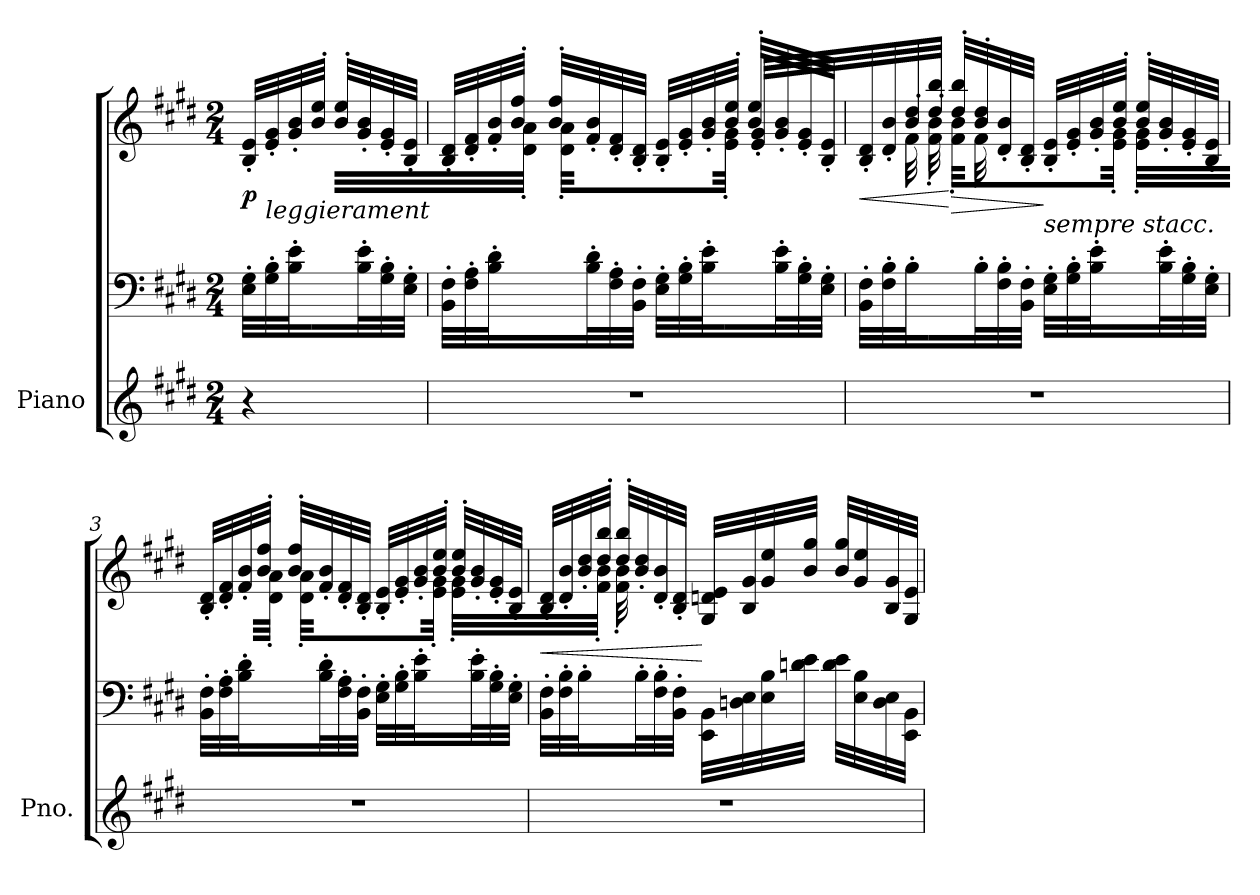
**kern	**kern	**kern	**dynam
*part1	*part1	*part1	*part1
*staff3	*staff2	*staff1	*staff1/2/3
*I"Piano	*	*	*
*I'Pno.	*	*	*
*clefG2	*clefF4	*clefG2	*
*k[f#c#g#d#]	*k[f#c#g#d#]	*k[f#c#g#d#]	*
*M2/4	*M2/4	*M2/4	*
*MM60	*MM60	*MM60	*
=	=	=	=
*	*	*^	*
!	!	!	!	!LO:DY:b
4r	32E\' 32G#\'LLL	32B/' 32e/'LLL	16.ryy	p
!	!	!LO:TX:b:i:t=leggierament	!	!
.	32G#\' 32B\'	32e/' 32g#/'	.	.
.	32B\' 32e\'	32g#/' 32b/'	.	.
.	16ryy	32b/' 32ee/'JJJ	32e\' 32g#\'JJJ	.
.	.	32b/' 32ee/'LLL	32e\' 32g#\'LLL	.
.	32B\' 32e\'	32g#/' 32b/'	16.ryy	.
.	32G#\' 32B\'	32e/' 32g#/'	.	.
.	32E\' 32G#\'JJJ	32B/' 32e/'JJJ	.	.
=1	=1	=1	=1	=1
2r	32BB\' 32F#\'LLL	32B/' 32d#/'LLL	16.ryy	.
.	32F#\' 32A\'	32d#/' 32f#/'	.	.
.	32B\' 32d#\'	32f#/' 32b/'	.	.
.	16ryy	32b/' 32ff#/'JJJ	32d#\' 32a\'JJJ	.
.	.	32b/' 32ff#/'LLL	32d#\' 32a\'LLL	.
.	32B\' 32d#\'	32f#/' 32b/'	8.ryy	.
.	32F#\' 32A\'	32d#/' 32f#/'	.	.
.	32BB\' 32F#\'JJJ	32B/' 32d#/'JJJ	.	.
.	32E\' 32G#\'LLL	32B/' 32e/'LLL	.	.
.	32G#\' 32B\'	32e/' 32g#/'	.	.
.	32B\' 32e\'	32g#/' 32b/'	.	.
.	16ryy	32b/' 32ee/'JJJ	32e\' 32g#\'JJJ	.
.	.	32b/' 32ee/'LLL	32e\' 32g#\'LLL	.
.	32B\' 32e\'	32g#/' 32b/'	16.ryy	.
.	32G#\' 32B\'	32e/' 32g#/'	.	.
.	32E\' 32G#\'JJJ	32B/' 32e/'JJJ	.	.
*	*	*v	*v	*
=2	=2	=2	=2
*	*^	*	*
!	!	!	!	!LO:HP:b
*	*	*	*^	*
*	*	*	*	*^	*
2r	32BB\' 32F#\'LLL	16ryy	32B/' 32d#/'LLL	16.ryy	16ryy	<
.	32F#\' 32B\'	.	32d#/' 32b/'	.	.	.
.	32B'\	32ryy	32b/' 32dd#/'	.	32f#\	.
.	16ryy	16ryy	32dd#/' 32bb/'JJJ	32f#\' 32b\'JJJ	16ryy	.
!	!	!	!	!	!	!LO:HP:n=1:b
.	.	.	32dd#/' 32bb/'LLL	32f#\' 32b\'LLL	.	[ >
.	32B'\	32ryy	32b/' 32dd#/'	8.ryy	32f#\	.
.	32F#\' 32B\'	16ryy	32d#/' 32b/'	.	4ryy	.
.	32BB\' 32F#\'JJJ	.	32B/' 32d#/'JJJ	.	.	.
!	!	!	!LO:TX:b:i:t=sempre stacc.	!	!	!
.	32E\' 32G#\'LLL	4ryy	32B/' 32e/'LLL	.	.	]
.	32G#\' 32B\'	.	32e/' 32g#/'	.	.	.
.	32B\' 32e\'	.	32g#/' 32b/'	.	.	.
.	16ryy	.	32b/' 32ee/'JJJ	32e\' 32g#\'JJJ	.	.
.	.	.	32b/' 32ee/'LLL	32e\' 32g#\'LLL	.	.
.	32B\' 32e\'	.	32g#/' 32b/'	16.ryy	.	.
.	32G#\' 32B\'	.	32e/' 32g#/'	.	16ryy	.
.	32E\' 32G#\'JJJ	.	32B/' 32e/'JJJ	.	.	.
*	*v	*v	*	*	*	*
*	*	*	*v	*v	*
!!LO:LB:g=z
=3	=3	=3	=3	=3
2r	32BB\' 32F#\'LLL	32B/' 32d#/'LLL	16.ryy	.
.	32F#\' 32A\'	32d#/' 32f#/'	.	.
.	32B\' 32d#\'	32f#/' 32b/'	.	.
.	16ryy	32b/' 32ff#/'JJJ	32d#\' 32a\'JJJ	.
.	.	32b/' 32ff#/'LLL	32d#\' 32a\'LLL	.
.	32B\' 32d#\'	32f#/' 32b/'	8.ryy	.
.	32F#\' 32A\'	32d#/' 32f#/'	.	.
.	32BB\' 32F#\'JJJ	32B/' 32d#/'JJJ	.	.
.	32E\' 32G#\'LLL	32B/' 32e/'LLL	.	.
.	32G#\' 32B\'	32e/' 32g#/'	.	.
.	32B\' 32e\'	32g#/' 32b/'	.	.
.	16ryy	32b/' 32ee/'JJJ	32e\' 32g#\'JJJ	.
.	.	32b/' 32ee/'LLL	32e\' 32g#\'LLL	.
.	32B\' 32e\'	32g#/' 32b/'	16.ryy	.
.	32G#\' 32B\'	32e/' 32g#/'	.	.
.	32E\' 32G#\'JJJ	32B/' 32e/'JJJ	.	.
=4	=4	=4	=4	=4
!	!	!	!	!LO:HP:b
2r	32BB\' 32F#\'LLL	32B/' 32d#/'LLL	16.ryy	<
.	32F#\' 32B\'	32d#/' 32b/'	.	.
.	32B'\	32b/' 32dd#/'	.	.
.	16ryy	32dd#/' 32bb/'JJJ	32f#\' 32b\'JJJ	.
.	.	32dd#/' 32bb/'LLL	32f#\' 32b\'LLL	.
.	32B'\	32b/' 32dd#/'	4ryy	.
.	32F#\' 32B\'	32d#/' 32b/'	.	.
.	32BB\' 32F#\'JJJ	32B/' 32d#/'JJJ	.	.
.	32EE\ 32BB\LLL	32G#/ 32dn/ 32e/LLL	.	[
.	32Dn\ 32E\	32B/ 32g#/	.	.
.	32E\ 32B\	32g#/ 32ee/	.	.
.	32dn\ 32e\JJJ	32b/ 32gg#/JJJ	.	.
.	32d\ 32e\LLL	32b/ 32gg#/LLL	.	.
.	32E\ 32B\	32g#/ 32ee/	16.ryy	.
.	32D\ 32E\	32B/ 32g#/	.	.
.	32EE\ 32BB\JJJ	32G#/ 32e/JJJ	.	.
*	*	*v	*v	*
=	=	=	=
*-	*-	*-	*-
